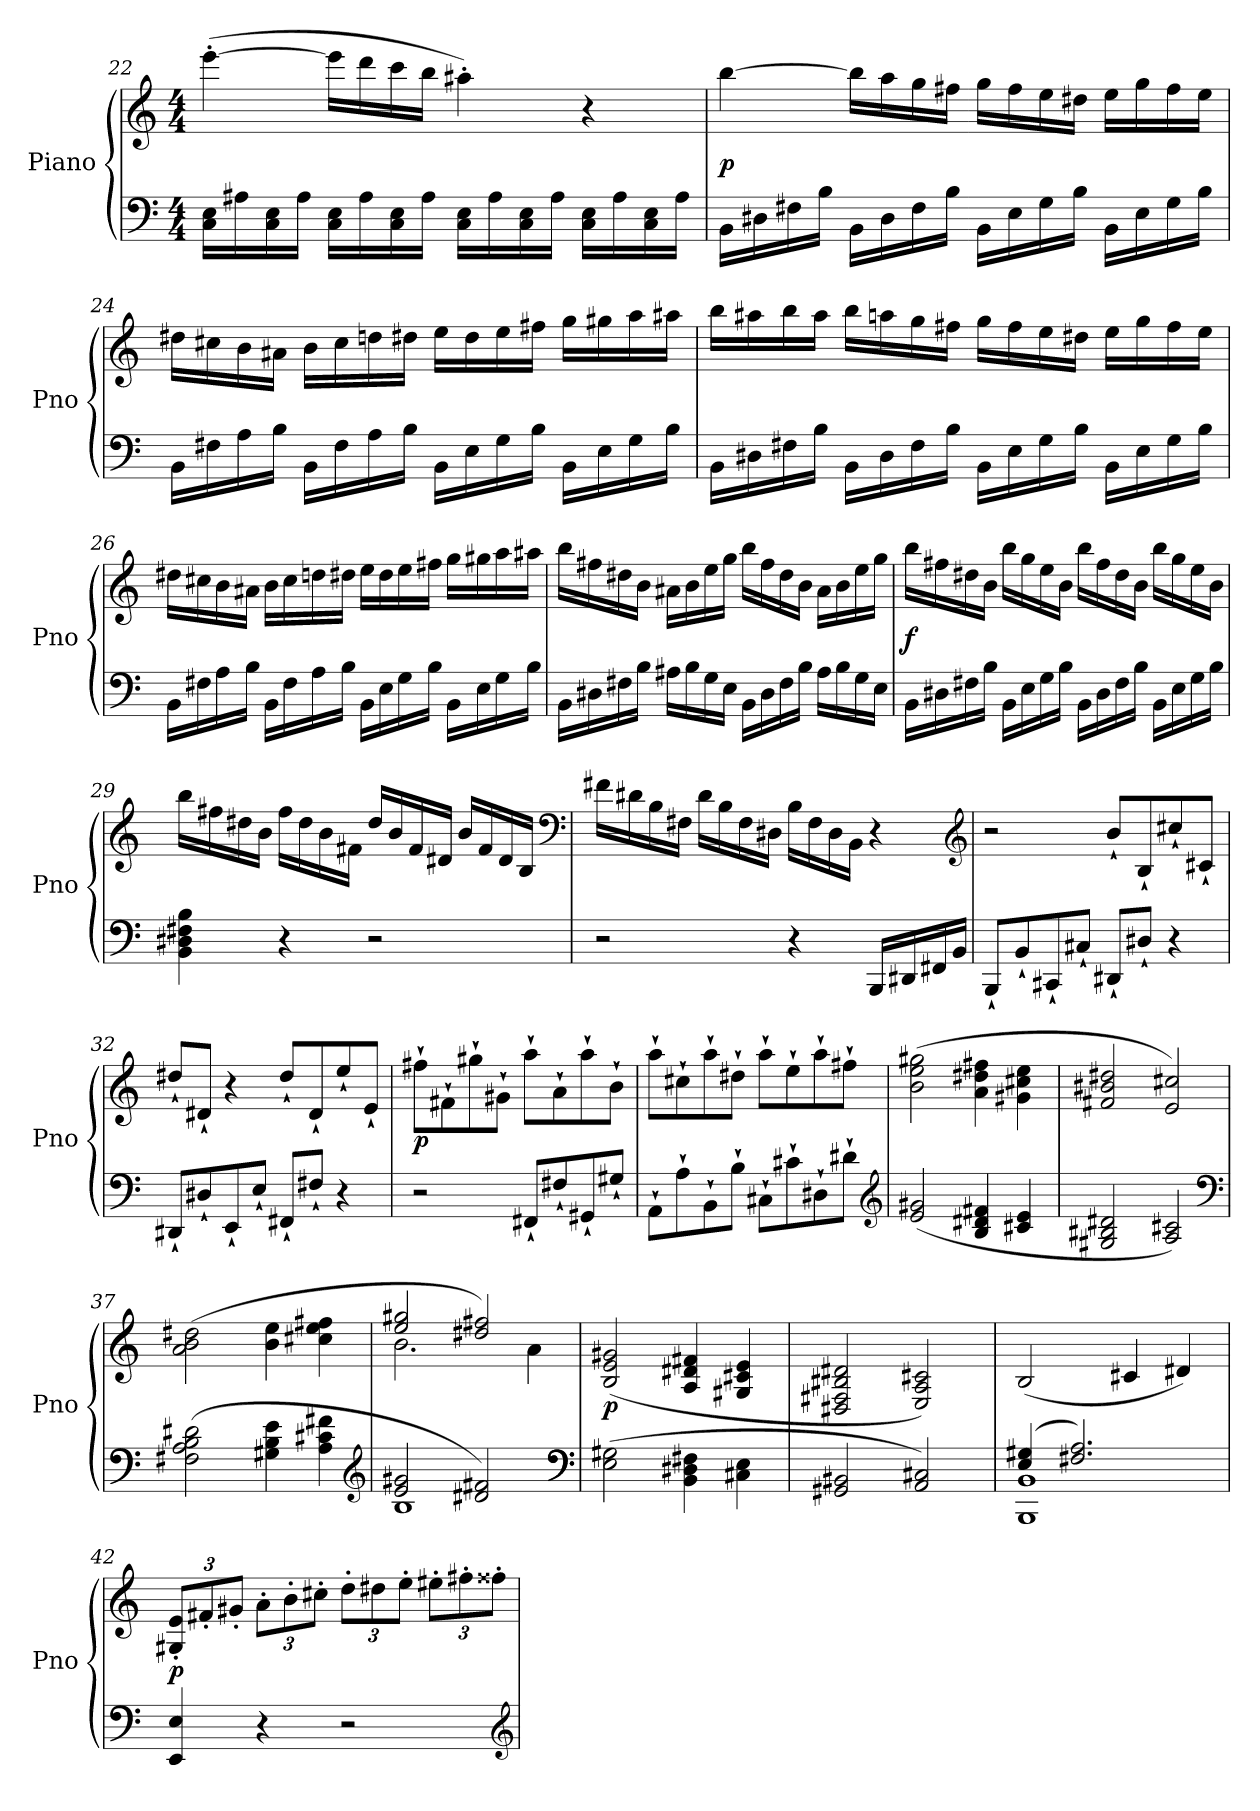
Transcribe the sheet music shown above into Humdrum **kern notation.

**kern	**kern	**dynam
*part1	*part1	*part1
*staff2	*staff1	*staff1/2
*I"Piano	*	*
*I'Pno	*	*
*clefF4	*clefG2	*
*k[]	*k[]	*
*C:	*C:	*
*M4/4	*M4/4	*
=22	=22	=22
16C 16ELL	([4eee'	.
16A#X	.	.
16C 16E	.	.
16A#JJ	.	.
16C 16ELL	16eeeLL]	.
16A#	16ddd	.
16C 16E	16ccc	.
16A#JJ	16bbJJ	.
16C 16ELL	4aa#X')	.
16A#	.	.
16C 16E	.	.
16A#JJ	.	.
16C 16ELL	4r	.
16A#	.	.
16C 16E	.	.
16A#JJ	.	.
=23	=23	=23
16BBLL	[4bb	p
16D#X	.	.
16F#X	.	.
16BJJ	.	.
16BBLL	16bbLL]	.
16D#	16aa	.
16F#	16gg	.
16BJJ	16ff#XJJ	.
16BBLL	16ggLL	.
16E	16ff#	.
16G	16ee	.
16BJJ	16dd#XJJ	.
16BBLL	16eeLL	.
16E	16gg	.
16G	16ff#	.
16BJJ	16eeJJ	.
=24	=24	=24
16BBLL	16dd#XLL	.
16F#X	16cc#X	.
16A	16b	.
16BJJ	16a#XJJ	.
16BBLL	16bLL	.
16F#	16cc#	.
16A	16ddn	.
16BJJ	16dd#XJJ	.
16BBLL	16eeLL	.
16E	16dd#	.
16G	16ee	.
16BJJ	16ff#XJJ	.
16BBLL	16ggLL	.
16E	16gg#X	.
16G	16aa	.
16BJJ	16aa#XJJ	.
=25	=25	=25
16BBLL	16bbLL	.
16D#X	16aa#X	.
16F#X	16bb	.
16BJJ	16aa#JJ	.
16BBLL	16bbLL	.
16D#	16aan	.
16F#	16gg	.
16BJJ	16ff#XJJ	.
16BBLL	16ggLL	.
16E	16ff#	.
16G	16ee	.
16BJJ	16dd#XJJ	.
16BBLL	16eeLL	.
16E	16gg	.
16G	16ff#	.
16BJJ	16eeJJ	.
=26	=26	=26
16BBLL	16dd#XLL	.
16F#X	16cc#X	.
16A	16b	.
16BJJ	16a#XJJ	.
16BBLL	16bLL	.
16F#	16cc#	.
16A	16ddn	.
16BJJ	16dd#XJJ	.
16BBLL	16eeLL	.
16E	16dd#	.
16G	16ee	.
16BJJ	16ff#XJJ	.
16BBLL	16ggLL	.
16E	16gg#X	.
16G	16aa	.
16BJJ	16aa#XJJ	.
=27	=27	=27
16BBLL	16bbLL	.
16D#X	16ff#X	.
16F#X	16dd#X	.
16BJJ	16bJJ	.
16A#XLL	16a#XLL	.
16B	16b	.
16G	16ee	.
16EJJ	16ggJJ	.
16BBLL	16bbLL	.
16D#	16ff#	.
16F#	16dd#	.
16BJJ	16bJJ	.
16A#LL	16a#LL	.
16B	16b	.
16G	16ee	.
16EJJ	16ggJJ	.
=28	=28	=28
16BBLL	16bbLL	f
16D#X	16ff#X	.
16F#X	16dd#X	.
16BJJ	16bJJ	.
16BBLL	16bbLL	.
16E	16gg	.
16G	16ee	.
16BJJ	16bJJ	.
16BBLL	16bbLL	.
16D#	16ff#	.
16F#	16dd#	.
16BJJ	16bJJ	.
16BBLL	16bbLL	.
16E	16gg	.
16G	16ee	.
16BJJ	16bJJ	.
=29	=29	=29
4BB 4D#X 4F#X 4B	16bbLL	.
.	16ff#X	.
.	16dd#X	.
.	16bJJ	.
4r	16ff#LL	.
.	16dd#	.
.	16b	.
.	16f#XJJ	.
2r	16dd#LL	.
.	16b	.
.	16f#	.
.	16d#XJJ	.
.	16bLL	.
.	16f#	.
.	16d#	.
.	16BJJ	.
*	*clefF4	*
=30	=30	=30
2r	16f#XLL	.
.	16d#X	.
.	16B	.
.	16F#XJJ	.
.	16d#LL	.
.	16B	.
.	16F#	.
.	16D#XJJ	.
4r	16BLL	.
.	16F#	.
.	16D#	.
.	16BBJJ	.
16BBBLL	4r	.
16DD#X	.	.
16FF#X	.	.
16BBJJ	.	.
*	*clefG2	*
=31	=31	=31
8BBB`L	2r	.
8BB`	.	.
8CC#X`	.	.
8C#X`J	.	.
8DD#X`L	8b`L	.
8D#X`J	8B`	.
4r	8cc#X`	.
.	8c#X`J	.
=32	=32	=32
8DD#X`L	8dd#X`L	.
8D#X`	8d#X`J	.
8EE`	4r	.
8E`J	.	.
8FF#X`L	8dd#`L	.
8F#X`J	8d#`	.
4r	8ee`	.
.	8e`J	.
=33	=33	=33
2r	8ff#X`L	p
.	8f#X`	.
.	8gg#X`	.
.	8g#X`J	.
8FF#X`L	8aa`L	.
8F#X`	8a`	.
8GG#X`	8aa`	.
8G#X`J	8b`J	.
=34	=34	=34
8AA`L	8aa`L	.
8A`	8cc#X`	.
8BB`	8aa`	.
8B`J	8dd#X`J	.
8C#X`L	8aa`L	.
8c#X`	8ee`	.
8D#X`	8aa`	.
8d#X`J	8ff#X`J	.
*clefG2	*	*
=35	=35	=35
(2e 2g#X	(2b 2ee 2gg#X	.
4B 4d#X 4f#X	4a 4dd#X 4ff#X	.
4c#X 4e	4g#X 4cc#X 4ee	.
=36	=36	=36
2G#X 2B#X 2d#X	2f#X 2b#X 2dd#X	.
2A 2c#X)	2e 2cc#X)	.
*clefF4	*	*
=37	=37	=37
(2F#X 2A 2B 2d#X	(2a 2b 2dd#X	.
4G#X 4B 4e	4b 4ee	.
4A 4c#X 4f#X	4cc#X 4ee 4ff#X	.
*clefG2	*	*
=38	=38	=38
*^	*^	*
2e 2g#X	1B	2ee 2gg#X	2.b	.
2d#X 2f#X)	.	2dd#X 2ff#X)	.	.
.	.	.	4a	.
*v	*v	*	*	*
*	*v	*v	*
*clefF4	*	*
=39	=39	=39
(2E 2G#X	(2B 2e 2g#X	p
4BB 4D#X 4F#X	4A 4d#X 4f#X	.
4C#X 4E	4G#X 4c#X 4e	.
=40	=40	=40
2GG#X 2BB#X	2D#X 2F#X 2B#X 2d#X	.
2AA 2C#X)	2E 2A 2c#X)	.
=41	=41	=41
*^	*	*
(4E 4G#X	1BBB 1BB	(2B	.
2.F#X 2.A)	.	.	.
.	.	4c#X	.
.	.	4d#X)	.
*v	*v	*	*
=42	=42	=42
4EE 4E	12G#X' 12e'L	p
.	12f#X'	.
.	12g#X'J	.
4r	12a'L	.
.	12b'	.
.	12cc#X'J	.
2r	12dd'L	.
.	12dd#X	.
.	12ee'J	.
.	12ee#X'L	.
.	12ff#X'	.
.	12ff##X'J	.
*clefG2	*	*
=	=	=
*-	*-	*-
